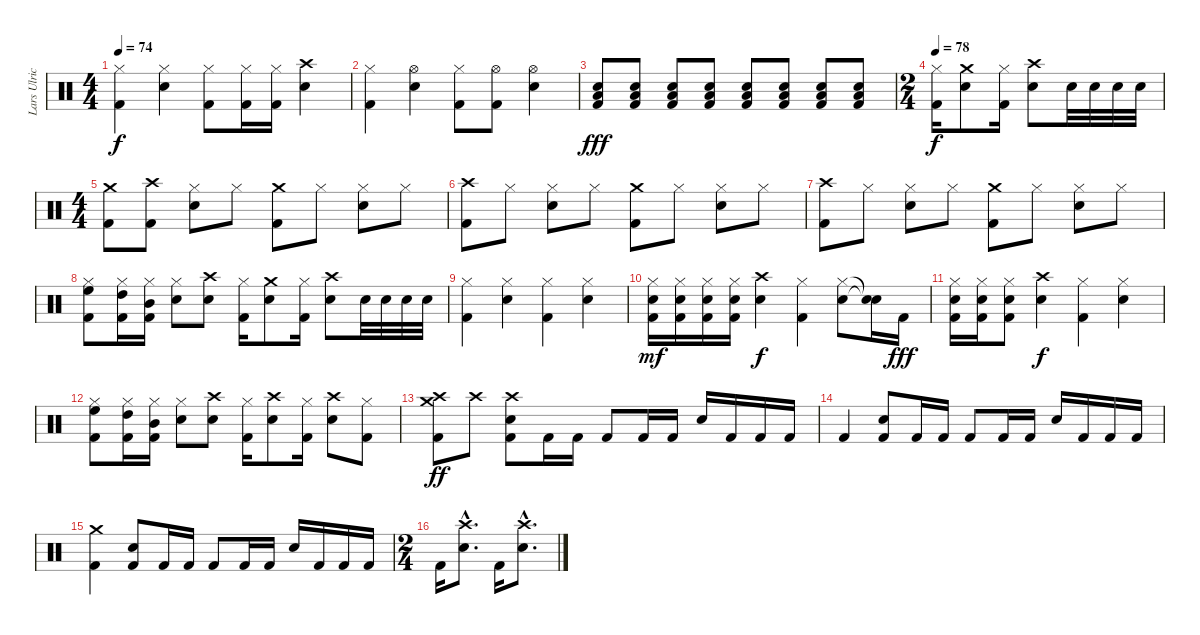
\track ("Lars Ulrich" "Lars Ulric") {instrument percussion}
\staff {score}
\articulation defaults
\ts (4 4)
\tempo 74
\clef neutral
\ks c
("Hi-Hat (closed)" "Kick (hit) 2").4{dy f} ("Hi-Hat (closed)" "Electric Snare (hit)").4 ("Hi-Hat (closed)" "Kick (hit) 2").8 ("Hi-Hat (closed)" "Kick (hit) 2").16 ("Hi-Hat (closed)" "Kick (hit) 2").16 ("Crash high (hit)" "Electric Snare (hit)").4 |
("Hi-Hat (closed)" "Kick (hit) 2").4 ("Hi-Hat (open)" "Electric Snare (hit)").4 ("Hi-Hat (closed)" "Kick (hit) 2").8 ("Hi-Hat (open)" "Kick (hit) 2").8 ("Hi-Hat (open)" "Electric Snare (hit)").4 |
("Low Floor Tom (hit)" "Electric Snare (hit)" "Kick (hit) 2").8{dy fff} ("Low Floor Tom (hit)" "Electric Snare (hit)" "Kick (hit) 2").8 ("Low Floor Tom (hit)" "Electric Snare (hit)" "Kick (hit) 2").8 ("Low Floor Tom (hit)" "Electric Snare (hit)" "Kick (hit) 2").8 ("Low Floor Tom (hit)" "Electric Snare (hit)" "Kick (hit) 2").8 ("Low Floor Tom (hit)" "Electric Snare (hit)" "Kick (hit) 2").8 ("Low Floor Tom (hit)" "Electric Snare (hit)" "Kick (hit) 2").8 ("Low Floor Tom (hit)" "Electric Snare (hit)" "Kick (hit) 2").8 |
\ts (2 4)
\tempo 78
("Hi-Hat (closed)" "Kick (hit) 2").16{dy f} ("Crash medium (hit)" "Electric Snare (hit)").8 ("Hi-Hat (closed)" "Kick (hit) 2").16 ("Crash high (hit)" "Snare (hit) 2").8 "Snare (hit) 2".32 "Snare (hit) 2".32 "Snare (hit) 2".32 "Snare (hit) 2".32 |
\ts (4 4)
("Crash medium (hit)" "Kick (hit) 2").8 ("Crash high (hit)" "Kick (hit) 2").8 ("Hi-Hat (closed)" "Electric Snare (hit)").8 "Hi-Hat (closed)".8 ("Crash medium (hit)" "Kick (hit) 2").8 "Hi-Hat (closed)".8 ("Hi-Hat (closed)" "Electric Snare (hit)").8 "Hi-Hat (closed)".8 |
("Crash high (hit)" "Kick (hit) 2").8 "Hi-Hat (closed)".8 ("Hi-Hat (closed)" "Electric Snare (hit)").8 "Hi-Hat (closed)".8 ("Crash medium (hit)" "Kick (hit) 2").8 "Hi-Hat (closed)".8 ("Hi-Hat (closed)" "Electric Snare (hit)").8 "Hi-Hat (closed)".8 |
("Crash high (hit)" "Kick (hit) 2").8 "Hi-Hat (closed)".8 ("Hi-Hat (closed)" "Electric Snare (hit)").8 "Hi-Hat (closed)".8 ("Crash medium (hit)" "Kick (hit) 2").8 "Hi-Hat (closed)".8 ("Hi-Hat (closed)" "Electric Snare (hit)").8 "Hi-Hat (closed)".8 |
("Hi-Hat (closed)" "High Floor Tom (hit)" "Kick (hit) 2").8 ("Hi-Hat (closed)" "High Tom (hit)" "Kick (hit) 2").16 ("Hi-Hat (closed)" "Mid Tom (hit)" "Kick (hit) 2").16 ("Hi-Hat (closed)" "Electric Snare (hit)").8 ("Crash high (hit)" "Electric Snare (hit)").8 ("Hi-Hat (closed)" "Kick (hit) 2").16 ("Crash medium (hit)" "Electric Snare (hit)").8 ("Hi-Hat (closed)" "Kick (hit) 2").16 ("Crash high (hit)" "Snare (hit) 2").8 "Snare (hit) 2".32 "Snare (hit) 2".32 "Snare (hit) 2".32 "Snare (hit) 2".32 |
("Hi-Hat (closed)" "Kick (hit) 2").4 ("Hi-Hat (closed)" "Electric Snare (hit)").4 ("Hi-Hat (closed)" "Kick (hit) 2").4 ("Hi-Hat (closed)" "Electric Snare (hit)").4 |
("Hi-Hat (closed)" "Electric Snare (hit)" "Kick (hit) 2").16{dy mf} ("Hi-Hat (closed)" "Electric Snare (hit)" "Kick (hit) 2").16 ("Hi-Hat (closed)" "Electric Snare (hit)" "Kick (hit) 2").16 ("Hi-Hat (closed)" "Electric Snare (hit)" "Kick (hit) 2").16 ("Crash high (hit)" "Electric Snare (hit)").4{dy f} ("Hi-Hat (closed)" "Kick (hit) 2").4 ("Hi-Hat (closed)" "Electric Snare (hit)").8 ("Snare (hit)"{t} "Snare (hit)"{t}).16 "Kick (hit) 2".16{dy fff} |
("Hi-Hat (closed)" "Electric Snare (hit)" "Kick (hit) 2").16 ("Hi-Hat (closed)" "Electric Snare (hit)" "Kick (hit) 2").16 ("Hi-Hat (closed)" "Electric Snare (hit)" "Kick (hit) 2").8 ("Crash high (hit)" "Electric Snare (hit)").4{dy f} ("Hi-Hat (closed)" "Kick (hit) 2").4 ("Hi-Hat (closed)" "Electric Snare (hit)").4 |
("Hi-Hat (closed)" "High Floor Tom (hit)" "Kick (hit) 2").8 ("Hi-Hat (closed)" "High Tom (hit)" "Kick (hit) 2").16 ("Hi-Hat (closed)" "Mid Tom (hit)" "Kick (hit) 2").16 ("Hi-Hat (closed)" "Electric Snare (hit)").8 ("Crash high (hit)" "Electric Snare (hit)").8 ("Hi-Hat (closed)" "Kick (hit) 2").16 ("Crash high (hit)" "Electric Snare (hit)").8 ("Hi-Hat (closed)" "Kick (hit) 2").16 ("Crash high (hit)" "Electric Snare (hit)").8 ("Hi-Hat (closed)" "Kick (hit) 2").8 |
("Crash medium (hit)" "Crash high (hit)" "Kick (hit) 2").8{dy ff} "Crash high (hit)".8 ("Crash high (hit)" "Electric Snare (hit)" "Kick (hit) 2").8 "Kick (hit) 2".16 "Kick (hit) 2".16 "Kick (hit) 2".8 "Kick (hit) 2".16 "Kick (hit) 2".16 "Electric Snare (hit)".16 "Kick (hit) 2".16 "Kick (hit) 2".16 "Kick (hit) 2".16 |
"Kick (hit) 2".4 ("Electric Snare (hit)" "Kick (hit) 2").8 "Kick (hit) 2".16 "Kick (hit) 2".16 "Kick (hit) 2".8 "Kick (hit) 2".16 "Kick (hit) 2".16 "Electric Snare (hit)".16 "Kick (hit) 2".16 "Kick (hit) 2".16 "Kick (hit) 2".16 |
("Crash medium (hit)" "Kick (hit) 2").4 ("Electric Snare (hit)" "Kick (hit) 2").8 "Kick (hit) 2".16 "Kick (hit) 2".16 "Kick (hit) 2".8 "Kick (hit) 2".16 "Kick (hit) 2".16 "Electric Snare (hit)".16 "Kick (hit) 2".16 "Kick (hit) 2".16 "Kick (hit) 2".16 |
\ts (2 4)
"Kick (hit) 2".16 ("Crash high (hit)"{hac} "Electric Snare (hit)"{hac}).8{d} "Kick (hit) 2".16 ("Crash high (hit)"{hac} "Electric Snare (hit)"{hac}).8{d}
